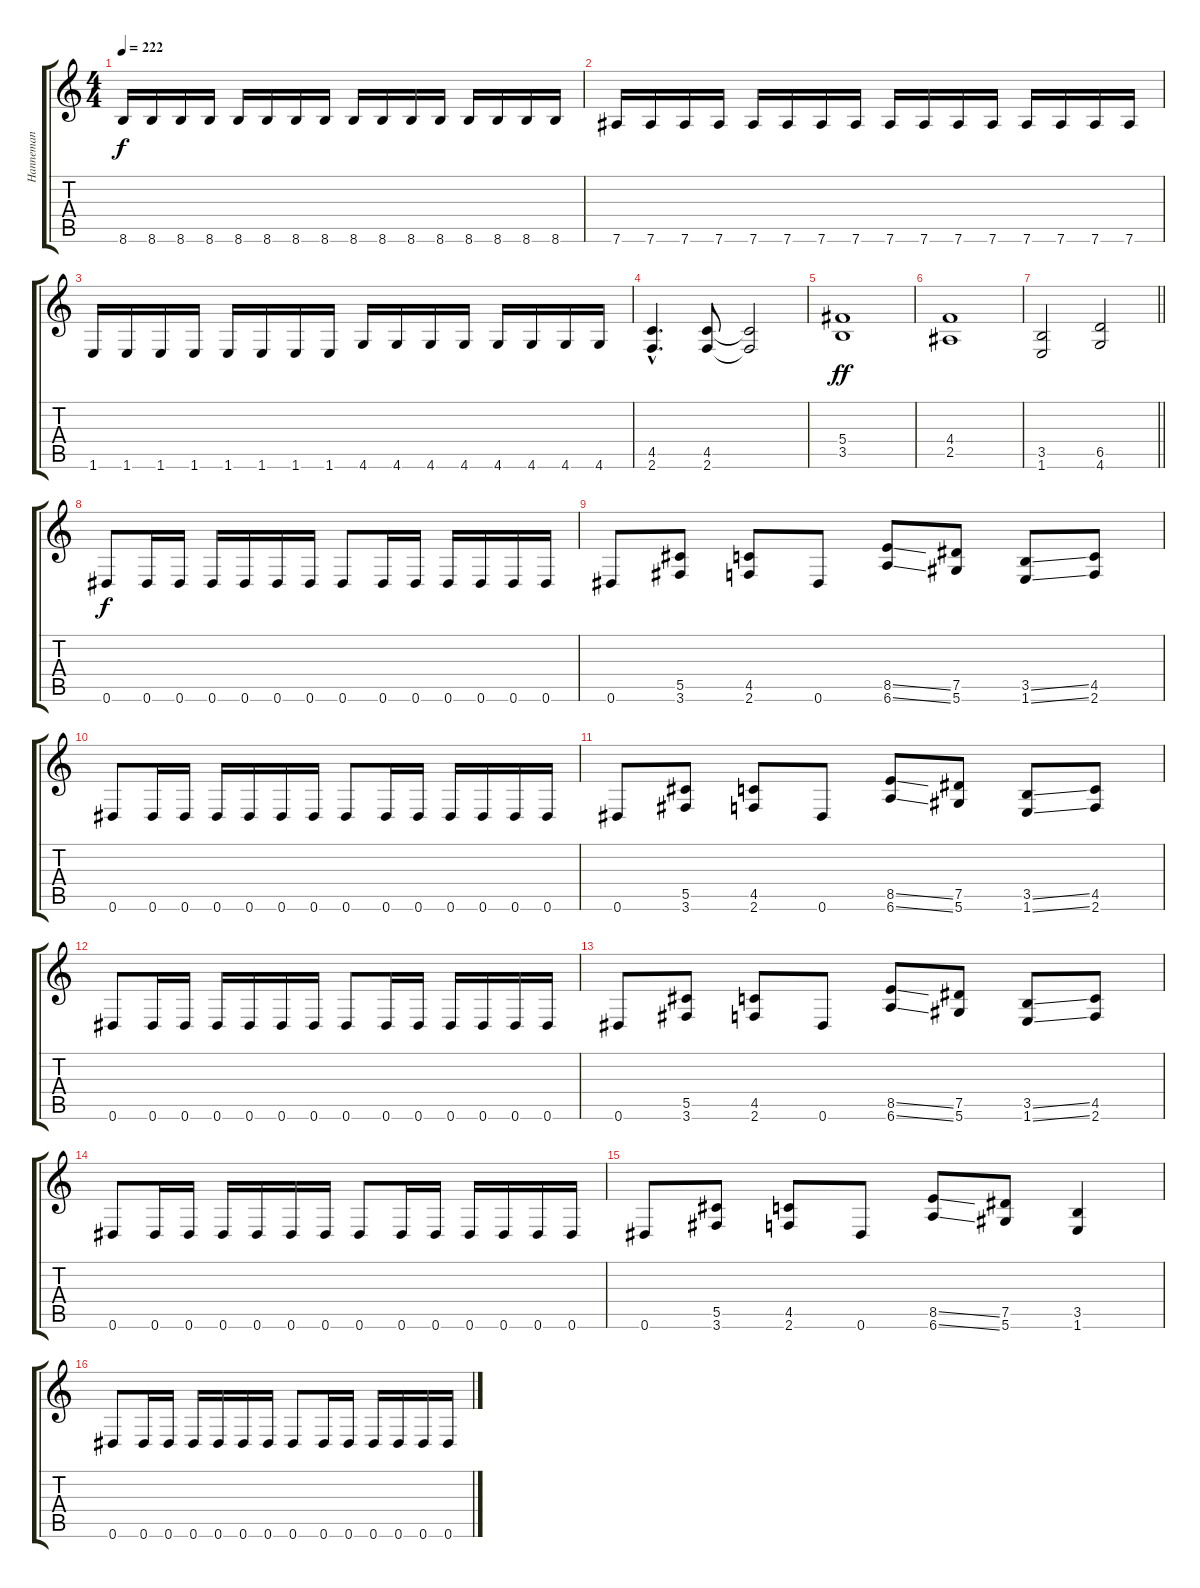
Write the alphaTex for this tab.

\track ("Hanneman" "Hanneman") {instrument distortionguitar}
\staff {score tabs}
\tuning (Eb4 Bb3 Gb3 Db3 Ab2 Eb2) {hide}
\ts (4 4)
\tempo 222
\clef g2
\ks c
8.6.16{dy f} 8.6.16 8.6.16 8.6.16 8.6.16 8.6.16 8.6.16 8.6.16 8.6.16 8.6.16 8.6.16 8.6.16 8.6.16 8.6.16 8.6.16 8.6.16 |
7.6.16 7.6.16 7.6.16 7.6.16 7.6.16 7.6.16 7.6.16 7.6.16 7.6.16 7.6.16 7.6.16 7.6.16 7.6.16 7.6.16 7.6.16 7.6.16 |
1.6.16 1.6.16 1.6.16 1.6.16 1.6.16 1.6.16 1.6.16 1.6.16 4.6.16 4.6.16 4.6.16 4.6.16 4.6.16 4.6.16 4.6.16 4.6.16 |
(4.5{hac} 2.6{hac}).4{d} (4.5 2.6).8 (4.5{t} 2.6{t}).2 |
(5.4 3.5).1{dy ff} |
(4.4 2.5).1 |
\barLineRight lightlight
(3.5 1.6).2 (6.5 4.6).2 |
0.6.8{dy f} 0.6.16 0.6.16 0.6.16 0.6.16 0.6.16 0.6.16 0.6.8 0.6.16 0.6.16 0.6.16 0.6.16 0.6.16 0.6.16 |
0.6.8 (5.5 3.6).8 (4.5 2.6).8 0.6.8 (8.5{ss} 6.6{ss}).8 (7.5 5.6).8 (3.5{ss} 1.6{ss}).8 (4.5 2.6).8 |
0.6.8 0.6.16 0.6.16 0.6.16 0.6.16 0.6.16 0.6.16 0.6.8 0.6.16 0.6.16 0.6.16 0.6.16 0.6.16 0.6.16 |
0.6.8 (5.5 3.6).8 (4.5 2.6).8 0.6.8 (8.5{ss} 6.6{ss}).8 (7.5 5.6).8 (3.5{ss} 1.6{ss}).8 (4.5 2.6).8 |
0.6.8 0.6.16 0.6.16 0.6.16 0.6.16 0.6.16 0.6.16 0.6.8 0.6.16 0.6.16 0.6.16 0.6.16 0.6.16 0.6.16 |
0.6.8 (5.5 3.6).8 (4.5 2.6).8 0.6.8 (8.5{ss} 6.6{ss}).8 (7.5 5.6).8 (3.5{ss} 1.6{ss}).8 (4.5 2.6).8 |
0.6.8 0.6.16 0.6.16 0.6.16 0.6.16 0.6.16 0.6.16 0.6.8 0.6.16 0.6.16 0.6.16 0.6.16 0.6.16 0.6.16 |
0.6.8 (5.5 3.6).8 (4.5 2.6).8 0.6.8 (8.5{ss} 6.6{ss}).8 (7.5 5.6).8 (3.5 1.6).4 |
0.6.8 0.6.16 0.6.16 0.6.16 0.6.16 0.6.16 0.6.16 0.6.8 0.6.16 0.6.16 0.6.16 0.6.16 0.6.16 0.6.16
